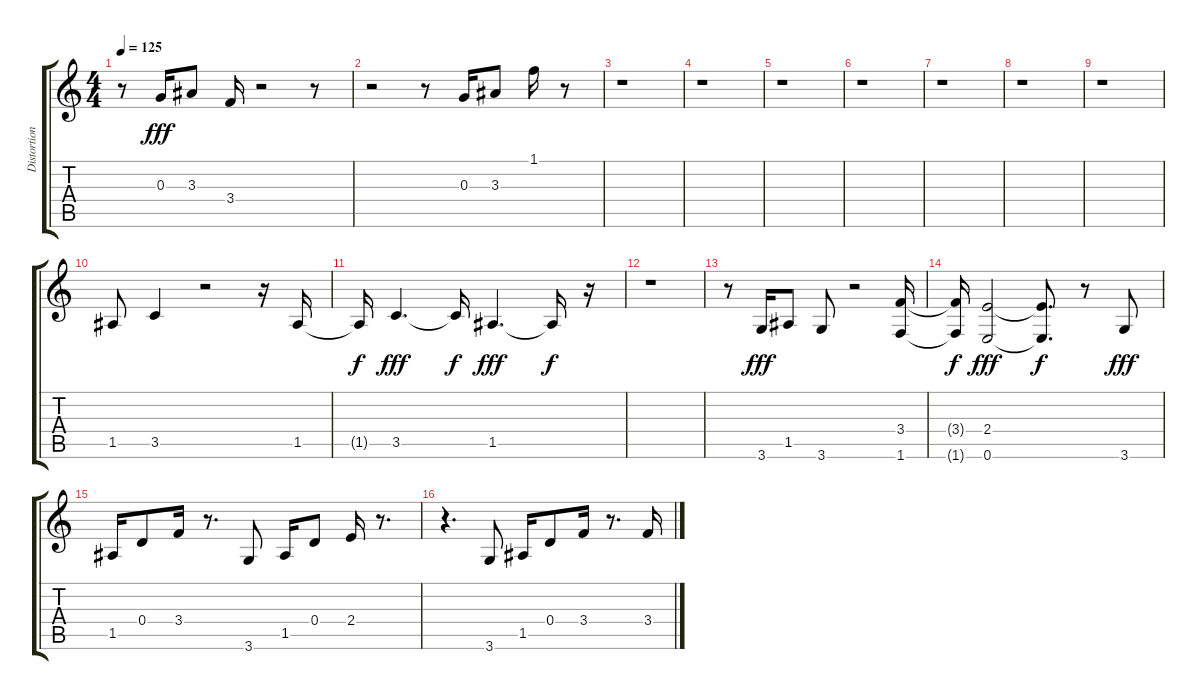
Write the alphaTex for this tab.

\track ("Distortion Guitar" "Distortion") {instrument distortionguitar}
\staff {score tabs}
\tuning (E4 B3 G3 D3 A2 E2) {hide}
\ts (4 4)
\tempo 125
\clef g2
\ks c
r.8{dy fff} 0.3.16 3.3.8 3.4.16 r.2 r.8 |
r.2 r.8 0.3.16 3.3.8 1.1.16 r.8 |
r.1 |
r.1 |
r.1 |
r.1 |
r.1 |
r.1 |
r.1 |
1.5.8 3.5.4 r.2 r.16 1.5.16 |
1.5{t}.16{dy f} 3.5.4{d dy fff} 3.5{t}.16{dy f} 1.5.4{d dy fff} 1.5{t}.16{dy f} r.16 |
r.1 |
r.8 3.6.16{dy fff} 1.5.8 3.6.8 r.2 (3.4 1.6).16 |
(3.4{t} 1.6{t}).16{dy f} (2.4 0.6).2{dy fff} (2.4{t} 0.6{t}).8{d dy f} r.8 3.6.8{dy fff} |
1.5.16 0.4.8 3.4.16 r.8{d} 3.6.8 1.5.16 0.4.8 2.4.16 r.8{d} |
r.4{d} 3.6.8 1.5.16 0.4.8 3.4.16 r.8{d} 3.4.16
